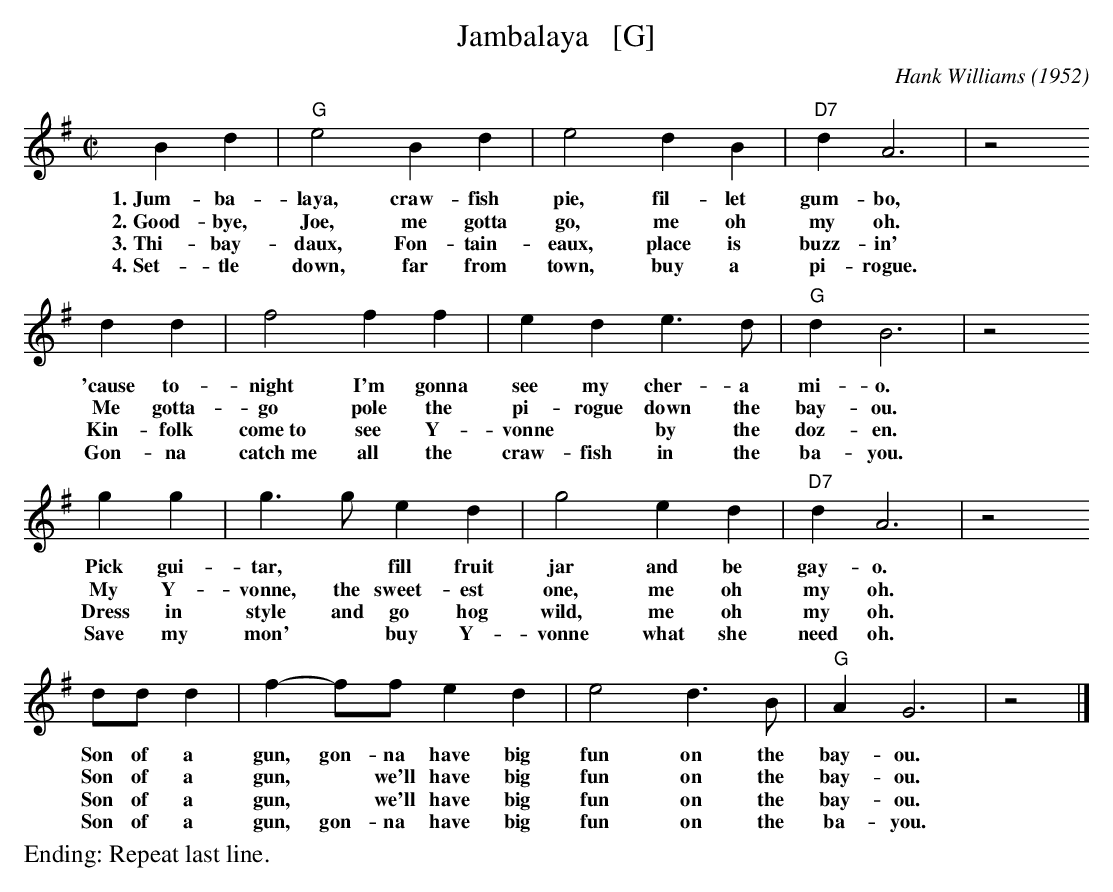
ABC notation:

X:1
T: Jambalaya   [G]
C: Hank Williams (1952)
M: C|
L: 1/4
K: G
Bd | "G"e2 Bd | e2 dB | "D7"d A3 | z2
w: 1.~Jum-ba-laya, craw-fish pie, fil-let gum-bo,
w: 2.~Good-bye, Joe, me gotta go, me oh my oh.
w: 3.~Thi-bay-daux, Fon-tain-eaux, place is buzz-in'
w: 4.~Set-tle down, far from town, buy a pi-rogue.
dd | f2 ff | ed e>d | "G"d B3 | z2
w: 'cause to-night I'm gonna see my cher-a mi-o.
w: Me gotta-go pole the pi-rogue down the bay-ou.
w: Kin-folk come~to see Y-vonne* by the doz-en.
w: Gon-na catch~me all the craw-fish in the ba-you.
gg | g>g ed | g2 ed | "D7"dA3 | z2
w: Pick gui-tar,* fill fruit jar and be gay-o.
w: My Y-vonne, the sweet-est one, me oh my oh.
w: Dress in style and go hog wild, me oh my oh.
w: Save my mon'* buy Y-vonne what she need oh.
d/d/d | f-f/f/ ed | e2 d>B | "G"A G3 | z2 |]
w: Son of a gun, gon-na have big fun on the bay-ou.
w: Son of a gun,* we'll have big fun on the bay-ou.
w: Son of a gun,* we'll have big fun on the bay-ou.
w: Son of a gun, gon-na have big fun on the ba-you.
